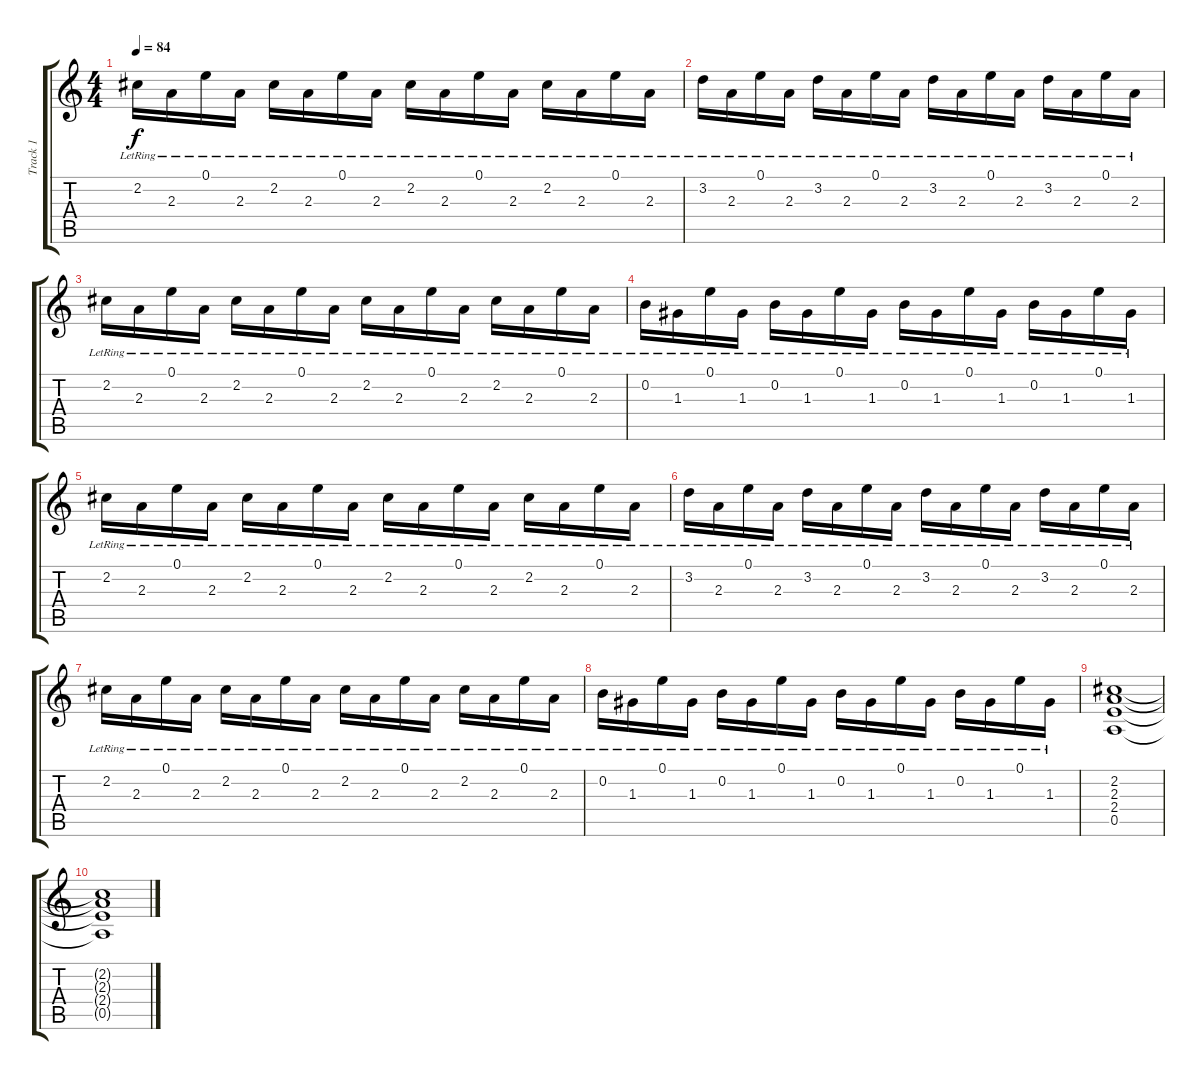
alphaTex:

\track ("Track 1" "Track 1") {instrument acousticguitarsteel}
\staff {score tabs}
\tuning (E4 B3 G3 D3 A2 E2) {hide}
\ts (4 4)
\tempo 84
\clef g2
\ks c
2.2{lr}.16{dy f} 2.3{lr}.16 0.1{lr}.16 2.3{lr}.16 2.2{lr}.16 2.3{lr}.16 0.1{lr}.16 2.3{lr}.16 2.2{lr}.16 2.3{lr}.16 0.1{lr}.16 2.3{lr}.16 2.2{lr}.16 2.3{lr}.16 0.1{lr}.16 2.3{lr}.16 |
3.2{lr}.16 2.3{lr}.16 0.1{lr}.16 2.3{lr}.16 3.2{lr}.16 2.3{lr}.16 0.1{lr}.16 2.3{lr}.16 3.2{lr}.16 2.3{lr}.16 0.1{lr}.16 2.3{lr}.16 3.2{lr}.16 2.3{lr}.16 0.1{lr}.16 2.3{lr}.16 |
2.2{lr}.16 2.3{lr}.16 0.1{lr}.16 2.3{lr}.16 2.2{lr}.16 2.3{lr}.16 0.1{lr}.16 2.3{lr}.16 2.2{lr}.16 2.3{lr}.16 0.1{lr}.16 2.3{lr}.16 2.2{lr}.16 2.3{lr}.16 0.1{lr}.16 2.3{lr}.16 |
0.2{lr}.16 1.3{lr}.16 0.1{lr}.16 1.3{lr}.16 0.2{lr}.16 1.3{lr}.16 0.1{lr}.16 1.3{lr}.16 0.2{lr}.16 1.3{lr}.16 0.1{lr}.16 1.3{lr}.16 0.2{lr}.16 1.3{lr}.16 0.1{lr}.16 1.3{lr}.16 |
2.2{lr}.16 2.3{lr}.16 0.1{lr}.16 2.3{lr}.16 2.2{lr}.16 2.3{lr}.16 0.1{lr}.16 2.3{lr}.16 2.2{lr}.16 2.3{lr}.16 0.1{lr}.16 2.3{lr}.16 2.2{lr}.16 2.3{lr}.16 0.1{lr}.16 2.3{lr}.16 |
3.2{lr}.16 2.3{lr}.16 0.1{lr}.16 2.3{lr}.16 3.2{lr}.16 2.3{lr}.16 0.1{lr}.16 2.3{lr}.16 3.2{lr}.16 2.3{lr}.16 0.1{lr}.16 2.3{lr}.16 3.2{lr}.16 2.3{lr}.16 0.1{lr}.16 2.3{lr}.16 |
2.2{lr}.16 2.3{lr}.16 0.1{lr}.16 2.3{lr}.16 2.2{lr}.16 2.3{lr}.16 0.1{lr}.16 2.3{lr}.16 2.2{lr}.16 2.3{lr}.16 0.1{lr}.16 2.3{lr}.16 2.2{lr}.16 2.3{lr}.16 0.1{lr}.16 2.3{lr}.16 |
0.2{lr}.16 1.3{lr}.16 0.1{lr}.16 1.3{lr}.16 0.2{lr}.16 1.3{lr}.16 0.1{lr}.16 1.3{lr}.16 0.2{lr}.16 1.3{lr}.16 0.1{lr}.16 1.3{lr}.16 0.2{lr}.16 1.3{lr}.16 0.1{lr}.16 1.3{lr}.16 |
(2.2 2.3 2.4 0.5).1 |
(2.2{t} 2.3{t} 2.4{t} 0.5{t}).1
